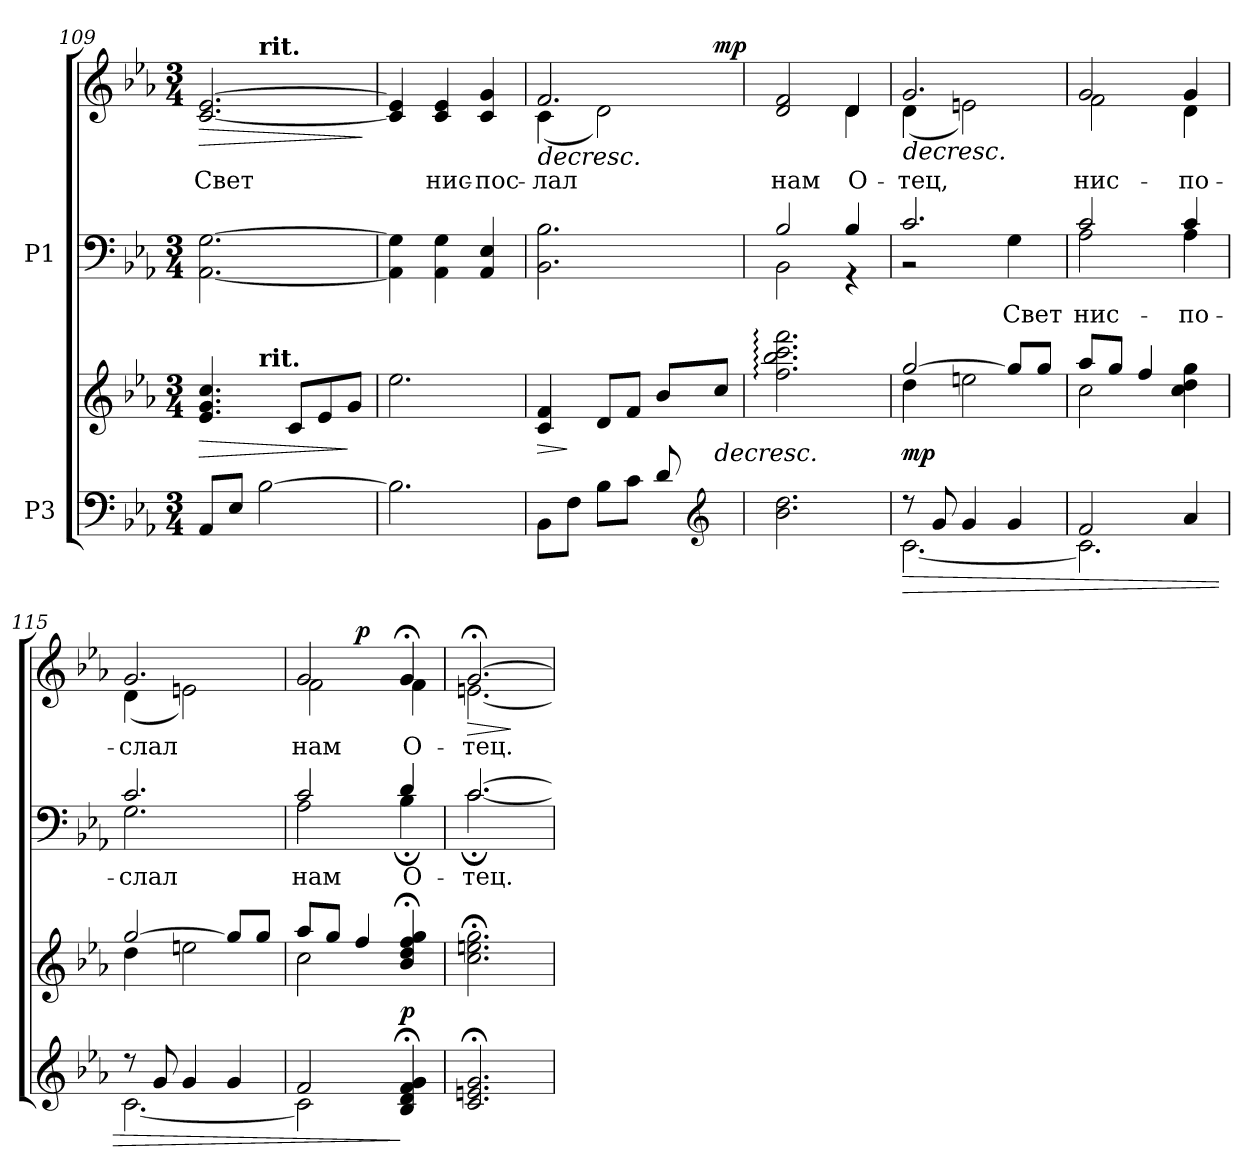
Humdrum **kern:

**kern	**kern	**dynam	**kern	**text	**kern	**text	**dynam
*part2	*part2	*part2	*part1	*part1	*part1	*part1	*part1
*staff4	*staff3	*staff3/4	*staff2	*staff2	*staff1	*staff1	*staff1/2
*I"P3	*	*	*I"P1	*	*	*	*
*clefF4	*clefG2	*	*clefF4	*	*clefG2	*	*
*k[b-e-a-]	*k[b-e-a-]	*	*k[b-e-a-]	*	*k[b-e-a-]	*	*
*E-:	*E-:	*	*E-:	*	*E-:	*	*
*M3/4	*M3/4	*	*M3/4	*	*M3/4	*	*
=109	=109	=109	=109	=109	=109	=109	=109
!	!	!LO:HP:b	!	!	!	!	!
!	!	!	!	!	!	!LO:LY:b:color=#000000	!LO:HP:b
*	*^	*	*	*	*^	*	*
8AA-i/L	4.e-i/ 4.gi 4.cci	4ryy	>	[<2.AA-i\ [>2.Gi	.	[<2.ci/ [>2.e-i	4ryy	Свет	>
8E-i/J	.	.	.	.	.	.	.	.	.
!	!	!	!	!	!	!	!LO:TX:a:B:t=rit.	!	!
!	!	!LO:TX:a:B:t=rit.	!	!	!	!	!	!	!
[>2B-i\	.	2ryy	.	.	.	.	2ryy	.	.
.	8ci/L	.	.	.	.	.	.	.	.
.	8e-i/	.	.	.	.	.	.	.	.
.	8gi/J	.	]	.	.	.	.	.	.
.	.	.	.	.	.	.	.	.	]
*	*v	*v	*	*	*	*v	*v	*	*
=110	=110	=110	=110	=110	=110	=110	=110
2.B-i\]	2.ee-i\	.	4AA-i\] 4Gi]	.	4ci/] 4e-i]	.	.
!	!	!	!	!	!	!LO:LY:b:color=#000000	!
.	.	.	4AA-i\ 4Gi	.	4ci/ 4e-i	нис-	.
!	!	!	!	!	!	!LO:LY:b:color=#000000	!
.	.	.	4AA-i/ 4E-i	.	4ci/ 4gi	-пос-	.
=111	=111	=111	=111	=111	=111	=111	=111
!	!	!LO:HP:b	!	!	!	!	!
*	*^	*	*	*	*	*	*
!	!	!	!	!	!	!	!LO:LY:b:color=#000000	!LO:HP:b
*	*	*	*	*	*	*^	*	*
*	*	*	*	*	*	*	*^	*	*
8BB-i\L	4ci/ 4fi	8ryy	>	2.BB-i\ 2.B-i	.	2.fi/	(4ci\	2ryy	-лал	>
*	*v	*v	*	*	*	*	*	*	*	*
8Fi\J	.	]	.	.	.	.	.	.	.
8B-i\L	8di/L	]	.	.	.	2di\)	.	.	.
8ci\J	8fi/J	.	.	.	.	.	.	.	.
8di/L	8b-i/L	.	.	.	.	.	8ryy	.	.
*clefG2	*	*	*	*	*	*	*	*	*
!	!	!LO:HP:b	!	!	!	!	!	!	!
*	*^	*	*	*	*	*	*	*	*
8ryy	8cci/J	8fi\J	>	.	.	.	.	8ryy	.	mp
*	*v	*v	*	*	*	*v	*v	*v	*	*
=112	=112	=112	=112	=112	=112	=112	=112
*	*	*	*^	*	*	*	*
*	*^	*	*	*	*	*^	*	*
*	*	*	*	*	*	*	*	*^	*	*
!	!	!	!	!	!	!	!	!	!	!LO:LY:b:color=#000000	!
*	*v	*v	*	*	*	*	*	*v	*v	*	*
2.b-i\ 2.ddi	2.ffi\: 2.bb-i: 2.ccci: 2.fffi:	.	2B-i/	2BB-i\	.	2di/ 2fi	2ryy	нам	.
!	!	!	!	!	!	!	!	!LO:LY:b:color=#000000	!
.	.	.	4B-i/	4r	.	4di/	4di\	О-	.
*	*	*	*v	*v	*	*	*	*	*
*	*	*	*	*	*v	*v	*	*
.	.	.	.	.	.	.	]
!!LO:LB:g=z
=113	=113	=113	=113	=113	=113	=113	=113
!	!	!LO:HP:b=2	!	!	!	!	!
*^	*^	*	*^	*	*	*	*
!	!	!	!	!	!	!	!	!	!LO:LY:b:color=#000000	!LO:HP:b
*	*	*	*	*	*	*	*	*^	*	*
8r	[<2.ci\	[>2ggi/	4ddi\	> mp	2.ci/	2r	.	2.gi/	(4di\	-тец,	>
8gi/	.	.	.	.	.	.	.	.	.	.	.
4gi/	.	.	2eeni\	.	.	.	.	.	2eni\)	.	.
!	!	!	!	!	!	!	!LO:LY:b:color=#000000	!	!	!	!
4gi/	.	8ggi/L]	.	.	.	4Gi\	Свет	.	.	.	.
.	.	8ggi/J	.	.	.	.	.	.	.	.	.
=114	=114	=114	=114	=114	=114	=114	=114	=114	=114	=114	=114
!	!	!	!	!	!	!	!LO:LY:b:color=#000000	!	!	!	!
!	!	!	!	!	!	!	!	!	!	!LO:LY:b:color=#000000	!
2fi/	2.ci\]	8aa-i/L	2cci\	.	2ci/	2A-i\	нис-	2gi/	2fi\	нис-	.
.	.	8ggi/J	.	.	.	.	.	.	.	.	.
.	.	4ffi/	.	.	.	.	.	.	.	.	.
!	!	!	!	!	!	!	!LO:LY:b:color=#000000	!	!	!	!
!	!	!	!	!	!	!	!	!	!	!LO:LY:b:color=#000000	!
4a-i/	.	4cci\ 4ddi 4ggi	4ryy	.	4ci/	4A-i\	-по-	4gi/	4di\	-по-	.
=115	=115	=115	=115	=115	=115	=115	=115	=115	=115	=115	=115
!	!	!	!	!	!	!	!LO:LY:b:color=#000000	!	!	!	!
!	!	!	!	!	!	!	!	!	!	!LO:LY:b:color=#000000	!
8r	[<2.ci\	[>2ggi/	4ddi\	.	2.ci/	2.Gi\	-слал	2.gi/	(4di\	-слал	.
8gi/	.	.	.	.	.	.	.	.	.	.	.
4gi/	.	.	2eeni\	.	.	.	.	.	2eni\)	.	.
4gi/	.	8ggi/L]	.	.	.	.	.	.	.	.	.
.	.	8ggi/J	.	.	.	.	.	.	.	.	.
*	*	*	*	*	*	*	*	*v	*v	*	*
=116	=116	=116	=116	=116	=116	=116	=116	=116	=116	=116
!	!	!	!	!	!	!	!LO:LY:b:color=#000000	!	!	!
!	!	!	!	!	!	!	!	!	!LO:LY:b:color=#000000	!
*	*	*	*	*	*	*	*	*^	*	*
*	*	*	*	*	*	*	*	*	*^	*	*
2fi/	2ci\]	8aa-i/L	2cci\	.	2ci/	2A-i\	нам	2gi/	2fi\	4ryy	нам	.
.	.	8ggi/J	.	.	.	.	.	.	.	.	.	.
.	.	4ffi/	.	.	.	.	.	.	.	2ryy	.	p
!	!	!	!	!	!	!	!LO:LY:b:color=#000000	!	!	!	!	!
!	!	!	!	!	!	!	!	!	!	!	!LO:LY:b:color=#000000	!
4B-i/; 4di; 4fi; 4gi;	4ryy	4b-i/; 4ddi; 4ffi; 4ggi;	4ryy	] p	4di/	4B-;i\	О-	4g;i/	4fi\	.	О-	.
*v	*v	*	*	*	*v	*v	*	*	*	*	*	*
*	*v	*v	*	*	*	*	*	*	*	*
.	.	.	.	.	.	.	.	.	]
*	*	*	*	*	*v	*v	*v	*	*
=117	=117	=117	=117	=117	=117	=117	=117
*	*	*	*^	*	*	*	*
*	*	*	*	*	*	*^	*	*
*	*	*	*	*	*	*	*^	*	*
!	!	!	!	!	!LO:LY:b:color=#000000	!	!	!	!	!
*	*	*	*	*	*	*v	*v	*v	*	*
*	*	*	*	*	*	*^	*	*
*	*	*	*	*	*	*	*^	*	*
!	!	!	!	!	!	!	!	!	!LO:LY:b:color=#000000	!LO:HP:b
*	*	*	*	*	*	*	*v	*v	*	*
2.ci/; 2.eni; 2.gi;	2.cci\; 2.eeni; 2.ggi;	.	[>2.ci/	[<2.c;i\	-тец.	[>2.g;i/	[<2.eni\	-тец.	>
*	*	*	*v	*v	*	*	*	*	*
*	*	*	*	*	*v	*v	*	*
.	.	.	.	.	.	.	]
=	=	=	=	=	=	=	=
*-	*-	*-	*-	*-	*-	*-	*-
